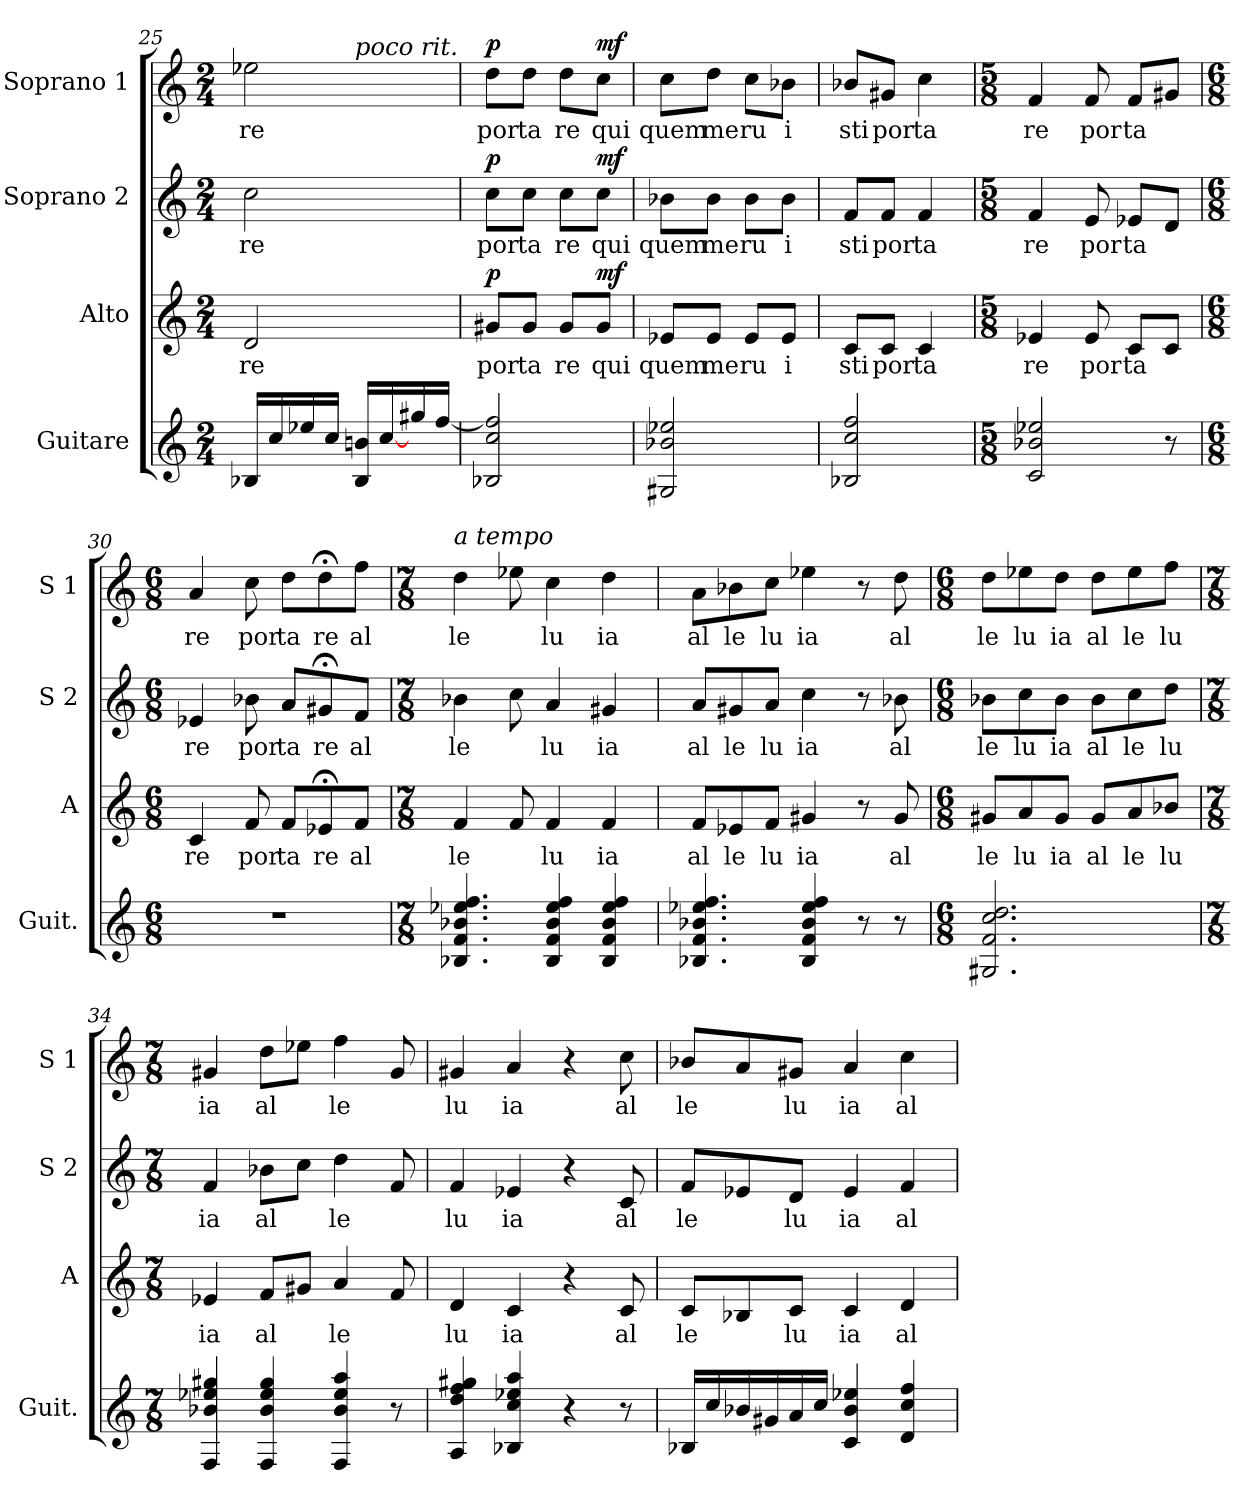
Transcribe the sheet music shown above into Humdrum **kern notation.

**kern	**kern	**text	**dynam	**kern	**text	**dynam	**kern	**text	**dynam
*part4	*part3	*part3	*part3	*part2	*part2	*part2	*part1	*part1	*part1
*staff4	*staff3	*staff3	*staff3	*staff2	*staff2	*staff2	*staff1	*staff1	*staff1
*I"Guitare	*I"Alto	*	*	*I"Soprano 2	*	*	*I"Soprano 1	*	*
*I'Guit.	*I'A	*	*	*I'S 2	*	*	*I'S 1	*	*
*clefG2	*clefG2	*	*	*clefG2	*	*	*clefG2	*	*
*ITrd7c12	*	*	*	*	*	*	*	*	*
*k[]	*k[]	*	*	*k[]	*	*	*k[]	*	*
*C:	*C:	*	*	*C:	*	*	*C:	*	*
*M2/4	*M2/4	*	*	*M2/4	*	*	*M2/4	*	*
=25	=25	=25	=25	=25	=25	=25	=25	=25	=25
!	!	!LO:LY:b	!	!	!LO:LY:b	!	!	!LO:LY:b	!
*	*	*	*	*	*	*	*^	*	*
16BB-X/LL	2d/	re	.	2cc\	re	.	2ee-X\	4ryy	re	.
16c/	.	.	.	.	.	.	.	.	.	.
16e-X/	.	.	.	.	.	.	.	.	.	.
16c/JJ	.	.	.	.	.	.	.	.	.	.
!	!	!	!	!	!	!	!	!LO:TX:a:i:t=poco rit.	!	!
16BB-/ 16Bn/LL	.	.	.	.	.	.	.	4ryy	.	.
[16c/	.	.	.	.	.	.	.	.	.	.
16g#X/	.	.	.	.	.	.	.	.	.	.
[16f/JJ	.	.	.	.	.	.	.	.	.	.
=26	=26	=26	=26	=26	=26	=26	=26	=26	=26	=26
!	!	!	!	!	!	!	!LO:TX:a:i:t=meno mosso	!	!	!
!	!	!LO:LY:b	!LO:DY:b	!	!LO:LY:b	!LO:DY:b	!	!	!LO:LY:b	!LO:DY:b
*	*	*	*	*	*	*	*v	*v	*	*
2BB-X/ 2c/ 2f/]	8g#X/L	por	p	8cc\L	por	p	8dd\L	por	p
!	!	!LO:LY:b	!	!	!LO:LY:b	!	!	!LO:LY:b	!
.	8g#/J	ta	.	8cc\J	ta	.	8dd\J	ta	.
!	!	!LO:LY:b	!	!	!LO:LY:b	!	!	!LO:LY:b	!
.	8g#/L	re	.	8cc\L	re	.	8dd\L	re	.
!	!	!LO:LY:b	!LO:DY:b	!	!LO:LY:b	!LO:DY:b	!	!LO:LY:b	!LO:DY:b
.	8g#/J	qui	mf	8cc\J	qui	mf	8cc\J	qui	mf
=27	=27	=27	=27	=27	=27	=27	=27	=27	=27
!	!	!LO:LY:b	!	!	!LO:LY:b	!	!	!LO:LY:b	!
2GG#X/ 2B-X/ 2e-X/	8e-X/L	quem	.	8b-X\L	quem	.	8cc\L	quem	.
!	!	!LO:LY:b	!	!	!LO:LY:b	!	!	!LO:LY:b	!
.	8e-/J	me	.	8b-\J	me	.	8dd\J	me	.
!	!	!LO:LY:b	!	!	!LO:LY:b	!	!	!LO:LY:b	!
.	8e-/L	ru	.	8b-\L	ru	.	8cc\L	ru	.
!	!	!LO:LY:b	!	!	!LO:LY:b	!	!	!LO:LY:b	!
.	8e-/J	i	.	8b-\J	i	.	8b-X\J	i	.
=28	=28	=28	=28	=28	=28	=28	=28	=28	=28
!	!	!LO:LY:b	!	!	!LO:LY:b	!	!	!LO:LY:b	!
2BB-X/ 2c/ 2f/	8c/L	sti	.	8f/L	sti	.	8b-X/L	sti	.
!	!	!LO:LY:b	!	!	!LO:LY:b	!	!	!LO:LY:b	!
.	8c/J	por	.	8f/J	por	.	8g#X/J	por	.
!	!	!LO:LY:b	!	!	!LO:LY:b	!	!	!LO:LY:b	!
.	4c/	ta	.	4f/	ta	.	4cc\	ta	.
!!LO:LB:g=z
=29	=29	=29	=29	=29	=29	=29	=29	=29	=29
*M5/8	*M5/8	*	*	*M5/8	*	*	*M5/8	*	*
!	!	!LO:LY:b	!	!	!LO:LY:b	!	!	!LO:LY:b	!
2C/ 2B-X/ 2e-X/	4e-X/	re	.	4f/	re	.	4f/	re	.
!	!	!LO:LY:b	!	!	!LO:LY:b	!	!	!LO:LY:b	!
.	8e-/	por	.	8e/	por	.	8f/	por	.
!	!	!LO:LY:b	!	!	!LO:LY:b	!	!	!LO:LY:b	!
.	8c/L	ta	.	8e-X/L	ta	.	8f/L	ta	.
8r	8c/J	.	.	8d/J	.	.	8g#X/J	.	.
=30	=30	=30	=30	=30	=30	=30	=30	=30	=30
*M6/8	*M6/8	*	*	*M6/8	*	*	*M6/8	*	*
!	!	!LO:LY:b	!	!	!LO:LY:b	!	!	!LO:LY:b	!
2.r	4c/	re	.	4e-X/	re	.	4a/	re	.
!	!	!LO:LY:b	!	!	!LO:LY:b	!	!	!LO:LY:b	!
.	8f/	por	.	8b-X\	por	.	8cc\	por	.
!	!	!LO:LY:b	!	!	!LO:LY:b	!	!	!LO:LY:b	!
.	8f/L	ta	.	8a/L	ta	.	8dd\L	ta	.
!	!	!LO:LY:b	!	!	!LO:LY:b	!	!	!LO:LY:b	!
.	8e-X;</	re	.	8g#X;</	re	.	8dd;<\	re	.
!	!	!LO:LY:b	!	!	!LO:LY:b	!	!	!LO:LY:b	!
.	8f/J	al	.	8f/J	al	.	8ff\J	al	.
=31	=31	=31	=31	=31	=31	=31	=31	=31	=31
*M7/8	*M7/8	*	*	*M7/8	*	*	*M7/8	*	*
!	!	!	!	!	!	!	!LO:TX:a:i:t=a tempo	!	!
!	!	!LO:LY:b	!	!	!LO:LY:b	!	!	!LO:LY:b	!
4.BB-X/ 4.F/ 4.B-X/ 4.e-X/ 4.f/	4f/	le	.	4b-X\	le	.	4dd\	le	.
.	8f/	.	.	8cc\	.	.	8ee-X\	.	.
!	!	!LO:LY:b	!	!	!LO:LY:b	!	!	!LO:LY:b	!
4BB-/ 4F/ 4B-/ 4e-/ 4f/	4f/	lu	.	4a/	lu	.	4cc\	lu	.
!	!	!LO:LY:b	!	!	!LO:LY:b	!	!	!LO:LY:b	!
4BB-/ 4F/ 4B-/ 4e-/ 4f/	4f/	ia	.	4g#X/	ia	.	4dd\	ia	.
=32	=32	=32	=32	=32	=32	=32	=32	=32	=32
!	!	!LO:LY:b	!	!	!LO:LY:b	!	!	!LO:LY:b	!
4.BB-X/ 4.F/ 4.B-X/ 4.e-X/ 4.f/	8f/L	al	.	8a/L	al	.	8a\L	al	.
!	!	!LO:LY:b	!	!	!LO:LY:b	!	!	!LO:LY:b	!
.	8e-X/	le	.	8g#X/	le	.	8b-X\	le	.
!	!	!LO:LY:b	!	!	!LO:LY:b	!	!	!LO:LY:b	!
.	8f/J	lu	.	8a/J	lu	.	8cc\J	lu	.
!	!	!LO:LY:b	!	!	!LO:LY:b	!	!	!LO:LY:b	!
4BB-/ 4F/ 4B-/ 4e-/ 4f/	4g#X/	ia	.	4cc\	ia	.	4ee-X\	ia	.
8r	8r	.	.	8r	.	.	8r	.	.
!	!	!LO:LY:b	!	!	!LO:LY:b	!	!	!LO:LY:b	!
8r	8g#/	al	.	8b-X\	al	.	8dd\	al	.
!!LO:LB:g=z
=33	=33	=33	=33	=33	=33	=33	=33	=33	=33
*M6/8	*M6/8	*	*	*M6/8	*	*	*M6/8	*	*
!	!	!LO:LY:b	!	!	!LO:LY:b	!	!	!LO:LY:b	!
2.GG#X/ 2.F/ 2.c/ 2.d/	8g#X/L	le	.	8b-X\L	le	.	8dd\L	le	.
!	!	!LO:LY:b	!	!	!LO:LY:b	!	!	!LO:LY:b	!
.	8a/	lu	.	8cc\	lu	.	8ee-X\	lu	.
!	!	!LO:LY:b	!	!	!LO:LY:b	!	!	!LO:LY:b	!
.	8g#/J	ia	.	8b-\J	ia	.	8dd\J	ia	.
!	!	!LO:LY:b	!	!	!LO:LY:b	!	!	!LO:LY:b	!
.	8g#/L	al	.	8b-\L	al	.	8dd\L	al	.
!	!	!LO:LY:b	!	!	!LO:LY:b	!	!	!LO:LY:b	!
.	8a/	le	.	8cc\	le	.	8ee-\	le	.
!	!	!LO:LY:b	!	!	!LO:LY:b	!	!	!LO:LY:b	!
.	8b-X/J	lu	.	8dd\J	lu	.	8ff\J	lu	.
=34	=34	=34	=34	=34	=34	=34	=34	=34	=34
*M7/8	*M7/8	*	*	*M7/8	*	*	*M7/8	*	*
!	!	!LO:LY:b	!	!	!LO:LY:b	!	!	!LO:LY:b	!
4FF/ 4B-X/ 4e-X/ 4g#X/	4e-X/	ia	.	4f/	ia	.	4g#X/	ia	.
!	!	!LO:LY:b	!	!	!LO:LY:b	!	!	!LO:LY:b	!
4FF/ 4B-/ 4e-/ 4g#/	8f/L	al	.	8b-X\L	al	.	8dd\L	al	.
.	8g#X/J	.	.	8cc\J	.	.	8ee-X\J	.	.
!	!	!LO:LY:b	!	!	!LO:LY:b	!	!	!LO:LY:b	!
4FF/ 4B-/ 4e-/ 4a/	4a/	le	.	4dd\	le	.	4ff\	le	.
8r	8f/	.	.	8f/	.	.	8g#/	.	.
=35	=35	=35	=35	=35	=35	=35	=35	=35	=35
!	!	!LO:LY:b	!	!	!LO:LY:b	!	!	!LO:LY:b	!
4AA/ 4d/ 4f/ 4g#X/	4d/	lu	.	4f/	lu	.	4g#X/	lu	.
!	!	!LO:LY:b	!	!	!LO:LY:b	!	!	!LO:LY:b	!
4BB-X/ 4c/ 4e-X/ 4a/	4c/	ia	.	4e-X/	ia	.	4a/	ia	.
4r	4r	.	.	4r	.	.	4r	.	.
!	!	!LO:LY:b	!	!	!LO:LY:b	!	!	!LO:LY:b	!
8r	8c/	al	.	8c/	al	.	8cc\	al	.
=36	=36	=36	=36	=36	=36	=36	=36	=36	=36
!	!	!LO:LY:b	!	!	!LO:LY:b	!	!	!LO:LY:b	!
16BB-X/LL	8c/L	le	.	8f/L	le	.	8b-X/L	le	.
16c/	.	.	.	.	.	.	.	.	.
16B-X/	8B-X/	.	.	8e-X/	.	.	8a/	.	.
16G#X/	.	.	.	.	.	.	.	.	.
!	!	!LO:LY:b	!	!	!LO:LY:b	!	!	!LO:LY:b	!
16A/	8c/J	lu	.	8d/J	lu	.	8g#X/J	lu	.
16c/JJ	.	.	.	.	.	.	.	.	.
!	!	!LO:LY:b	!	!	!LO:LY:b	!	!	!LO:LY:b	!
4C/ 4B-/ 4e-X/	4c/	ia	.	4e-/	ia	.	4a/	ia	.
!	!	!LO:LY:b	!	!	!LO:LY:b	!	!	!LO:LY:b	!
4D/ 4c/ 4f/	4d/	al	.	4f/	al	.	4cc\	al	.
=	=	=	=	=	=	=	=	=	=
*-	*-	*-	*-	*-	*-	*-	*-	*-	*-
